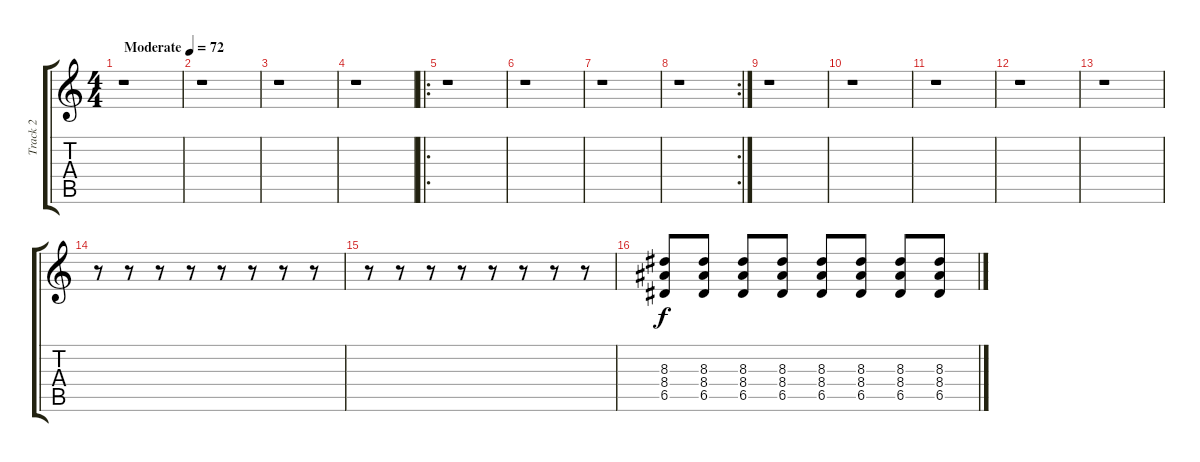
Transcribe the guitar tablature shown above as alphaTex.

\track ("Track 2" "Track 2") {instrument distortionguitar}
\staff {score tabs}
\tuning (E4 B3 G3 D3 A2 D2) {hide}
\ts (4 4)
\tempo (72 "Moderate")
\clef g2
\ks c
r.1{dy f instrument distortionguitar} |
r.1 |
r.1 |
r.1 |
\ro
r.1 |
r.1 |
r.1 |
\rc 2
r.1 |
r.1 |
r.1 |
r.1 |
r.1 |
r.1 |
r.8 r.8 r.8 r.8 r.8 r.8 r.8 r.8 |
r.8 r.8 r.8 r.8 r.8 r.8 r.8 r.8 |
(8.3 8.4 6.5).8 (8.3 8.4 6.5).8 (8.3 8.4 6.5).8 (8.3 8.4 6.5).8 (8.3 8.4 6.5).8 (8.3 8.4 6.5).8 (8.3 8.4 6.5).8 (8.3 8.4 6.5).8
